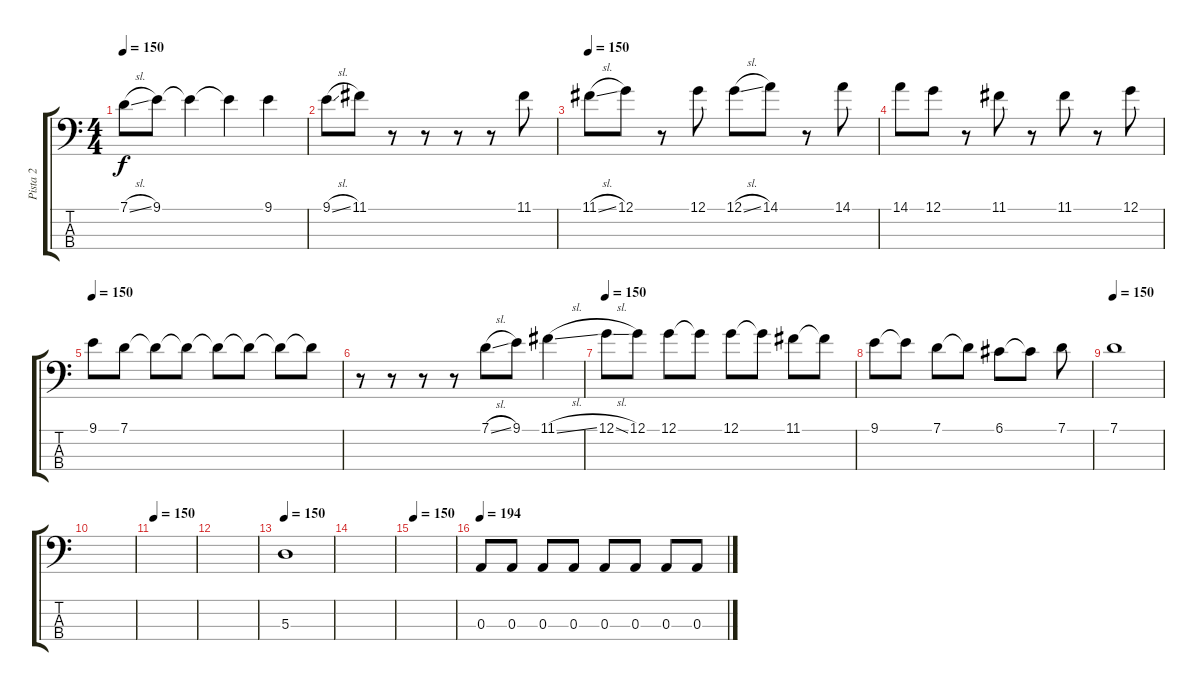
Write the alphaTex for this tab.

\track ("Pista 2" "Pista 2") {instrument electricbasspick}
\staff {score tabs}
\tuning (G2 D2 A1 E1) {hide}
\ts (4 4)
\tempo 150
\clef f4
\ks c
7.1{sl}.8{dy f volume 16} 9.1.8 9.1{t}.4 9.1{t}.4 9.1.4 |
9.1{sl}.8 11.1.8 r.8 r.8 r.8 r.8 11.1.8 |
\tempo 150
11.1{sl}.8 12.1.8 r.8 12.1.8 12.1{sl}.8 14.1.8 r.8 14.1.8 |
14.1.8 12.1.8 r.8 11.1.8 r.8 11.1.8 r.8 12.1.8 |
\tempo 150
9.1.8 7.1.8 7.1{t}.8 7.1{t}.8 7.1{t}.8 7.1{t}.8 7.1{t}.8 7.1{t}.8 |
r.8 r.8 r.8 r.8 7.1{sl}.8 9.1.8 11.1{sl}.4 |
\tempo 150
12.1{sl}.8 12.1.8 12.1.8 12.1{t}.8 12.1.8 12.1{t}.8 11.1.8 11.1{t}.8 |
9.1.8 9.1{t}.8 7.1.8 7.1{t}.8 6.1.8 6.1{t}.8 7.1.8 |
\tempo 150
7.1.1 |
|
\tempo 150
|
|
\tempo 150
5.3.1 |
|
\tempo 150
|
\tempo 194
0.3.8 0.3.8 0.3.8 0.3.8 0.3.8 0.3.8 0.3.8 0.3.8
